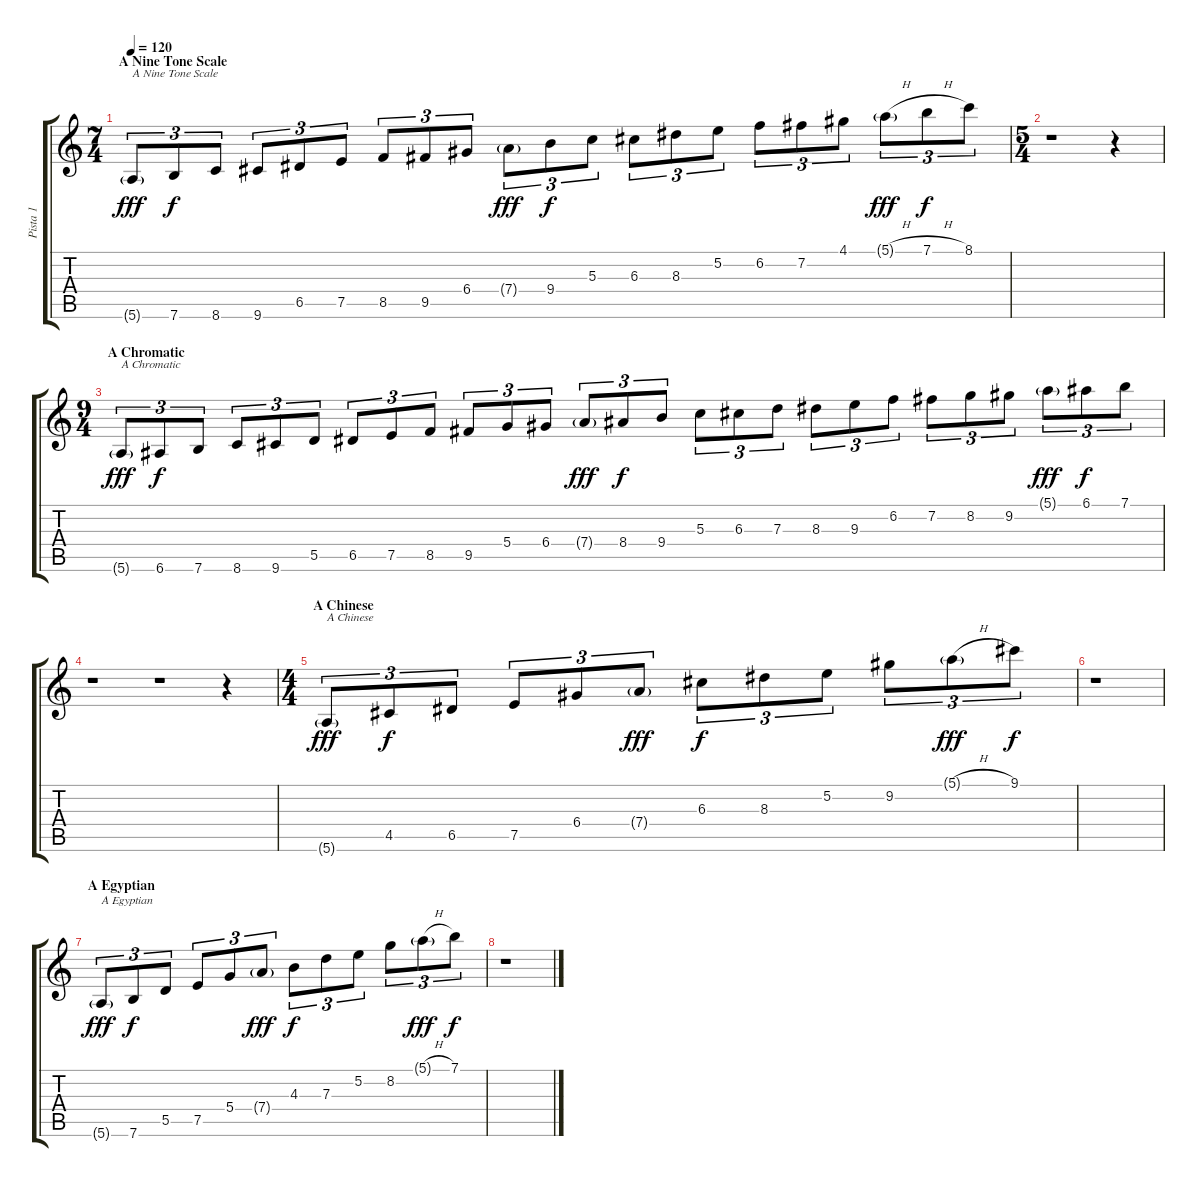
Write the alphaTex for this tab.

\track ("Pista 1" "Pista 1") {instrument electricguitarjazz}
\staff {score tabs}
\tuning (E4 B3 G3 D3 A2 E2) {hide}
\ts (7 4)
\section ("" "A Nine Tone Scale")
\tempo 120
\clef g2
\ks c
5.6{g}.8{tu (3 2) txt "A Nine Tone Scale" dy fff} 7.6.8{tu (3 2) dy f} 8.6.8{tu (3 2)} 9.6.8{tu (3 2)} 6.5.8{tu (3 2)} 7.5.8{tu (3 2)} 8.5.8{tu (3 2)} 9.5.8{tu (3 2)} 6.4.8{tu (3 2)} 7.4{g}.8{tu (3 2) dy fff} 9.4.8{tu (3 2) dy f} 5.3.8{tu (3 2)} 6.3.8{tu (3 2)} 8.3.8{tu (3 2)} 5.2.8{tu (3 2)} 6.2.8{tu (3 2)} 7.2.8{tu (3 2)} 4.1.8{tu (3 2)} 5.1{h g}.8{tu (3 2) dy fff} 7.1{h}.8{tu (3 2) dy f} 8.1.8{tu (3 2)} |
\ts (5 4)
r.1 r.4 |
\ts (9 4)
\section ("" "A Chromatic")
5.6{g}.8{tu (3 2) txt "A Chromatic" dy fff} 6.6.8{tu (3 2) dy f} 7.6.8{tu (3 2)} 8.6.8{tu (3 2)} 9.6.8{tu (3 2)} 5.5.8{tu (3 2)} 6.5.8{tu (3 2)} 7.5.8{tu (3 2)} 8.5.8{tu (3 2)} 9.5.8{tu (3 2)} 5.4.8{tu (3 2)} 6.4.8{tu (3 2)} 7.4{g}.8{tu (3 2) dy fff} 8.4.8{tu (3 2) dy f} 9.4.8{tu (3 2)} 5.3.8{tu (3 2)} 6.3.8{tu (3 2)} 7.3.8{tu (3 2)} 8.3.8{tu (3 2)} 9.3.8{tu (3 2)} 6.2.8{tu (3 2)} 7.2.8{tu (3 2)} 8.2.8{tu (3 2)} 9.2.8{tu (3 2)} 5.1{g}.8{tu (3 2) dy fff} 6.1.8{tu (3 2) dy f} 7.1.8{tu (3 2)} |
r.1 r.1 r.4 |
\ts (4 4)
\section ("" "A Chinese")
5.6{g}.8{tu (3 2) txt "A Chinese" dy fff} 4.5.8{tu (3 2) dy f} 6.5.8{tu (3 2)} 7.5.8{tu (3 2)} 6.4.8{tu (3 2)} 7.4{g}.8{tu (3 2) dy fff} 6.3.8{tu (3 2) dy f} 8.3.8{tu (3 2)} 5.2.8{tu (3 2)} 9.2.8{tu (3 2)} 5.1{h g}.8{tu (3 2) dy fff} 9.1.8{tu (3 2) dy f} |
r.1 |
\section ("" "A Egyptian")
5.6{g}.8{tu (3 2) txt "A Egyptian" dy fff} 7.6.8{tu (3 2) dy f} 5.5.8{tu (3 2)} 7.5.8{tu (3 2)} 5.4.8{tu (3 2)} 7.4{g}.8{tu (3 2) dy fff} 4.3.8{tu (3 2) dy f} 7.3.8{tu (3 2)} 5.2.8{tu (3 2)} 8.2.8{tu (3 2)} 5.1{h g}.8{tu (3 2) dy fff} 7.1.8{tu (3 2) dy f} |
r.1
